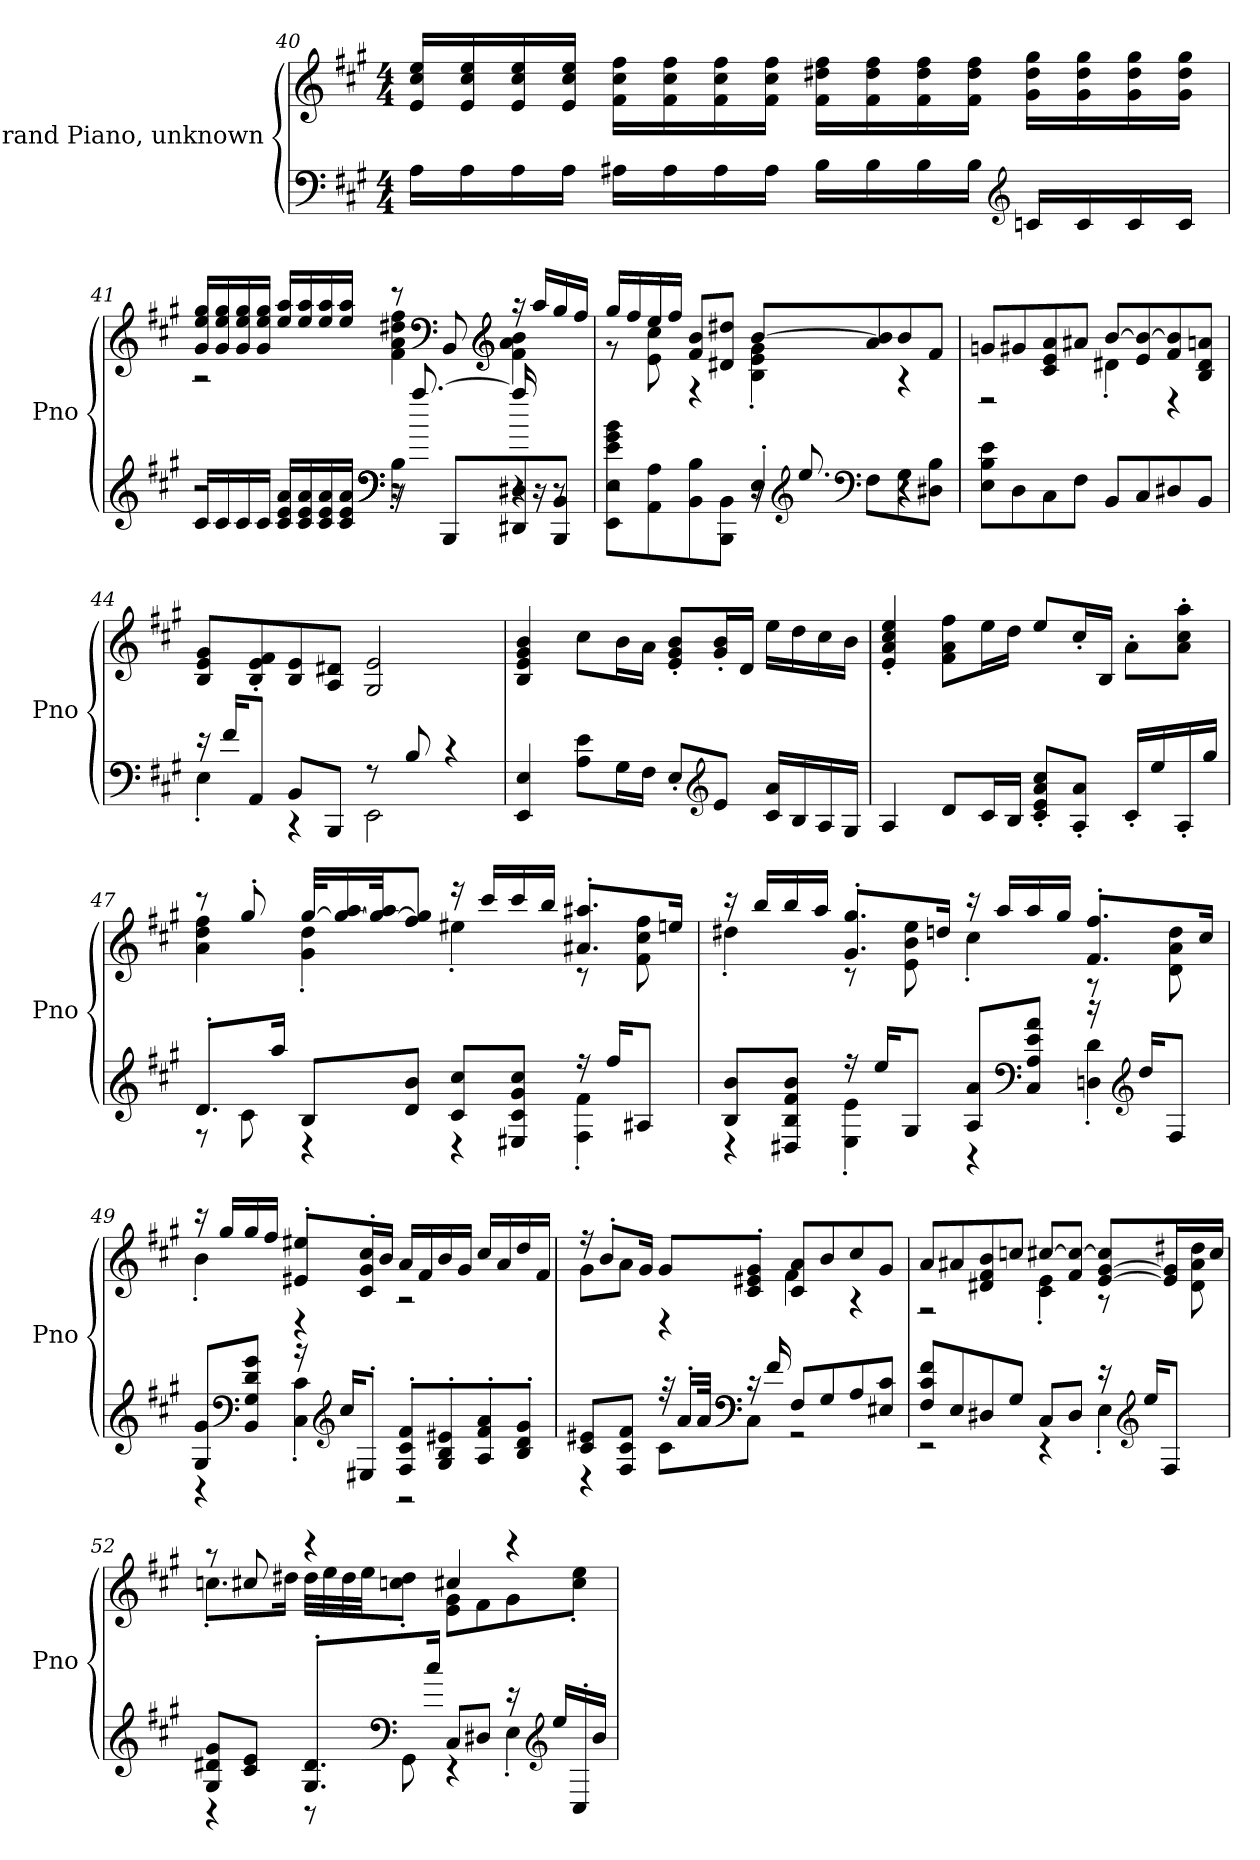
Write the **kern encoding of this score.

**kern	**kern
*part1	*part1
*staff2	*staff1
*I"Grand Piano, unknown	*
*I'Pno	*
*clefF4	*clefG2
*k[f#c#g#]	*k[f#c#g#]
*M4/4	*M4/4
=40	=40
16A\LL	16e/ 16cc#/ 16ee/LL
16A\	16e/ 16cc#/ 16ee/
16A\	16e/ 16cc#/ 16ee/
16A\JJ	16e/ 16cc#/ 16ee/JJ
16A#X\LL	16f#\ 16cc#\ 16ff#\LL
16A#\	16f#\ 16cc#\ 16ff#\
16A#\	16f#\ 16cc#\ 16ff#\
16A#\JJ	16f#\ 16cc#\ 16ff#\JJ
16B\LL	16f#\ 16dd#X\ 16ff#\LL
16B\	16f#\ 16dd#\ 16ff#\
16B\	16f#\ 16dd#\ 16ff#\
16B\JJ	16f#\ 16dd#\ 16ff#\JJ
*clefG2	*
16cn/LL	16g#\ 16dd#\ 16gg#\LL
16c/	16g#\ 16dd#\ 16gg#\
16c/	16g#\ 16dd#\ 16gg#\
16c/JJ	16g#\ 16dd#\ 16gg#\JJ
!!LO:LB:g=z
=41	=41
*^	*^
*	*^	*	*
2r	2r	16c#/LL	16g#/ 16ee/ 16gg#/LL	2r
.	.	16c#/	16g#/ 16ee/ 16gg#/	.
.	.	16c#/	16g#/ 16ee/ 16gg#/	.
.	.	16c#/JJ	16g#/ 16ee/ 16gg#/JJ	.
.	.	16c#/ 16e/ 16a/LL	16ee/ 16aa/LL	.
.	.	16c#/ 16e/ 16a/	16ee/ 16aa/	.
.	.	16c#/ 16e/ 16a/	16ee/ 16aa/	.
.	.	16c#/ 16e/ 16a/JJ	16ee/ 16aa/JJ	.
*clefF4	*	*	*	*
16r	4B'\	8r	8r	4f#\ 4a\ 4dd#X\ 4ff#\
[8.aa/	.	.	.	.
*	*	*	*clefF4	*
.	.	8BBB/L	8BB/	.
*	*	*	*clefG2	*
16aa/]	4r	8DD#X/ 8D#X/	16r	4f#\ 4a\ 4b\
16r	.	.	16aa/LL	.
8r	.	8BBB/ 8BB/J	16gg#/	.
.	.	.	16ff#/JJ	.
=42	=42	=42	=42	=42
2r	8EE\ 8E\ 8e\ 8g#\ 8b\L	2r	16gg#/LL	8r
.	.	.	16ff#/	.
.	8AA\ 8A\	.	16ee/	8e\ 8cc#\
.	.	.	16ff#/JJ	.
.	8BB\ 8B\	.	8f#/ 8b/L	4r
.	8BBB\ 8BB\J	.	8d#X/ 8dd#X/J	.
16r	8r	4E'/	[8b/L	4B\' 4e\' 4g#\'
*clefG2	*	*	*	*
8.ee/	.	.	.	.
*clefF4	*	*	*	*
.	8F#\L	.	8a/ 8b/]	.
4r	8G#\	4r	8b/	4r
.	8D#X\ 8B\J	.	8f#/J	.
*v	*v	*v	*	*
!!LO:LB:g=z	!!
=43	=43	=43
8E\ 8B\ 8e\L	8gn/L	2r
8D\	8g#X/	.
8C#\	8c#/ 8e/ 8a/	.
8F#\J	8a#X/J	.
8BB/L	[8b/L	4d#X'\
8C#/	8e/ 8b/_	.
8D#X/	8f#/ 8b/]	4r
8BB/J	8B/ 8d#/ 8an/J	.
*	*v	*v
=44	=44
*^	*
16r	4E'\	8B/ 8e/ 8g#/L
16f#/KL	.	.
8AA/J	.	8B/' 8e/' 8f#/'
8BB/L	4r	8B/ 8e/
8BBB/J	.	8A/ 8d#X/J
8r	2EE\	2G#/ 2e/
8B/	.	.
4r	.	.
*v	*v	*
=45	=45
4EE/ 4E/	4B/ 4e/ 4g#/ 4b/
8A\ 8e\L	8cc#\L
16G#\L	16b\L
16F#\JJ	16a\JJ
8E'/L	8e/' 8g#/' 8b/'L
*clefG2	*
8e/J	16g#/' 16b/'L
.	16d/JJ
16c#/ 16a/LL	16ee\LL
16B/	16dd\
16A/	16cc#\
16G#/JJ	16b\JJ
!!LO:LB:g=z
=46	=46
4A/	4e/' 4a/' 4cc#/' 4ee/'
8d/L	8f#\ 8a\ 8ff#\L
16c#/L	16ee\L
16B/JJ	16dd\JJ
8c#/' 8e/' 8a/' 8cc#/'L	8ee/L
8A/' 8a/'J	16cc#'/L
.	16B/JJ
16c#'/LL	8a'\L
16ee/	.
16A'/	8a\' 8cc#\' 8aa\'J
16gg#/JJ	.
=47	=47
*^	*^
8.d'/L	8r	8r	4a\ 4dd\ 4ff#\
.	8c#\	8gg#'/	.
16aa/Jk	.	.	.
8B/L	4r	[32gg#/KLL	4g#\' 4dd\'
.	.	16gg#/_ 16aa/	.
.	.	32gg#/_ 32aa/JK	.
8d/ 8b/J	.	8ff#/ 8gg#/]J	.
8c#/ 8cc#/L	4r	16r	4ee#X'\
.	.	16ccc#/LL	.
8E#X/ 8c#/ 8g#/ 8cc#/J	.	16ccc#/	.
.	.	16bb/JJ	.
16r	4F#\' 4f#\'	8.a#X/' 8.aa#X/'L	8r
16ff#/KL	.	.	.
8A#X/J	.	.	8f#\ 8cc#\ 8ff#\
.	.	16een/Jk	.
!!LO:PB:g=z	!!
=48	=48	=48	=48
8B/ 8b/L	4r	16r	4dd#X'\
.	.	16bb/LL	.
8D#X/ 8B/ 8f#/ 8b/J	.	16bb/	.
.	.	16aa/JJ	.
16r	4E\' 4e\'	8.g#/' 8.gg#/'L	8r
16ee/KL	.	.	.
8G#/J	.	.	8e\ 8b\ 8ee\
.	.	16ddn/Jk	.
8A/ 8a/L	4r	16r	4cc#'\
.	.	16aa/LL	.
*clefF4	*	*	*
8C#/ 8A/ 8e/ 8a/J	.	16aa/	.
.	.	16gg#/JJ	.
16r	4Dn\' 4d\'	8.f#/' 8.ff#/'L	8r
*clefG2	*	*	*
16dd/KL	.	.	.
8F#/J	.	.	8d\ 8a\ 8dd\
.	.	16cc#/Jk	.
=49	=49	=49	=49
8G#/ 8g#/L	4r	16r	4b'\
.	.	16gg#/LL	.
*clefF4	*	*	*
8BB/ 8G#/ 8d/ 8g#/J	.	16gg#/	.
.	.	16ff#/JJ	.
16r	4C#\' 4c#\'	8e#X/' 8ee#X/'L	4r
*clefG2	*	*	*
16cc#/KL	.	.	.
8E#X'/J	.	16c#/' 16g#/' 16cc#/'L	.
.	.	16b/JJ	.
8F#/' 8c#/' 8f#/'L	2r	16a/LL	2r
.	.	16f#/	.
8G#/' 8B/' 8e#X/'	.	16b/	.
.	.	16g#/JJ	.
8A/' 8f#/' 8a/'	.	16cc#/LL	.
.	.	16a/	.
8B/' 8d/' 8g#/'J	.	16dd/	.
.	.	16f#/JJ	.
!!LO:LB:g=z	!!
=50	=50	=50	=50
8c#/ 8e#X/L	4r	16r	8g#\L
.	.	8b'/L	.
8F#/ 8c#/ 8f#/J	.	.	8a\J
.	.	16g#/Jk	.
32r	8c#\L	8g#/L	4r
16a'/LL	.	.	.
32a/JJk	.	.	.
*clefF4	*	*	*
16r	8C#\J	8c#/' 8e#X/' 8g#/'J	.
16f#/	.	.	.
8F#/L	2r	8c#/ 8a/L	4f#\
8G#/	.	8b/	.
8A/	.	8cc#/	4r
8E#X/ 8c#/J	.	8g#/J	.
=51	=51	=51	=51
8F#/ 8c#/ 8f#/L	2r	8a/L	2r
8E/	.	8a#X/	.
8D#X/	.	8d#X/ 8f#/ 8b/	.
8G#/J	.	8ccn/J	.
8C#/L	4r	[8cc#X/L	4c#\' 4e\'
8D#/J	.	8f#/ 8cc#/_J	.
16r	4E'\	[8e/ [8g#/ 8cc#/]L	8r
*clefG2	*	*	*
16ee/KL	.	.	.
8F#/J	.	16e/] 16g#/]L	8d#\ 8a#\ 8dd#X\
.	.	16cc#/JJ	.
!!LO:LB:g=z	!!
=52	=52	=52	=52
8G#/ 8d#X/ 8g#/L	4r	8r	8.ccn'\L
8c#/ 8e/J	.	8cc#X/	.
.	.	.	16dd#X\Jk
8.G#/' 8.d#/'L	8r	4r	32dd#\LLL
.	.	.	32ee\
.	.	.	32dd#\
.	.	.	32ee\JJ
*clefF4	*	*	*
.	8GG#\	.	8ccn\' 8dd#\'J
16cc#/Jk	.	.	.
8C#/L	4r	4cc#X/	8e\ 8g#\L
8D#X/J	.	.	8f#\
16r	4E'\	4r	8g#\
*clefG2	*	*	*
16ee/LL	.	.	.
16C#'/	.	.	8cc#\' 8ee\'J
16b/JJ	.	.	.
*v	*v	*	*
*	*v	*v
=	=
*-	*-
